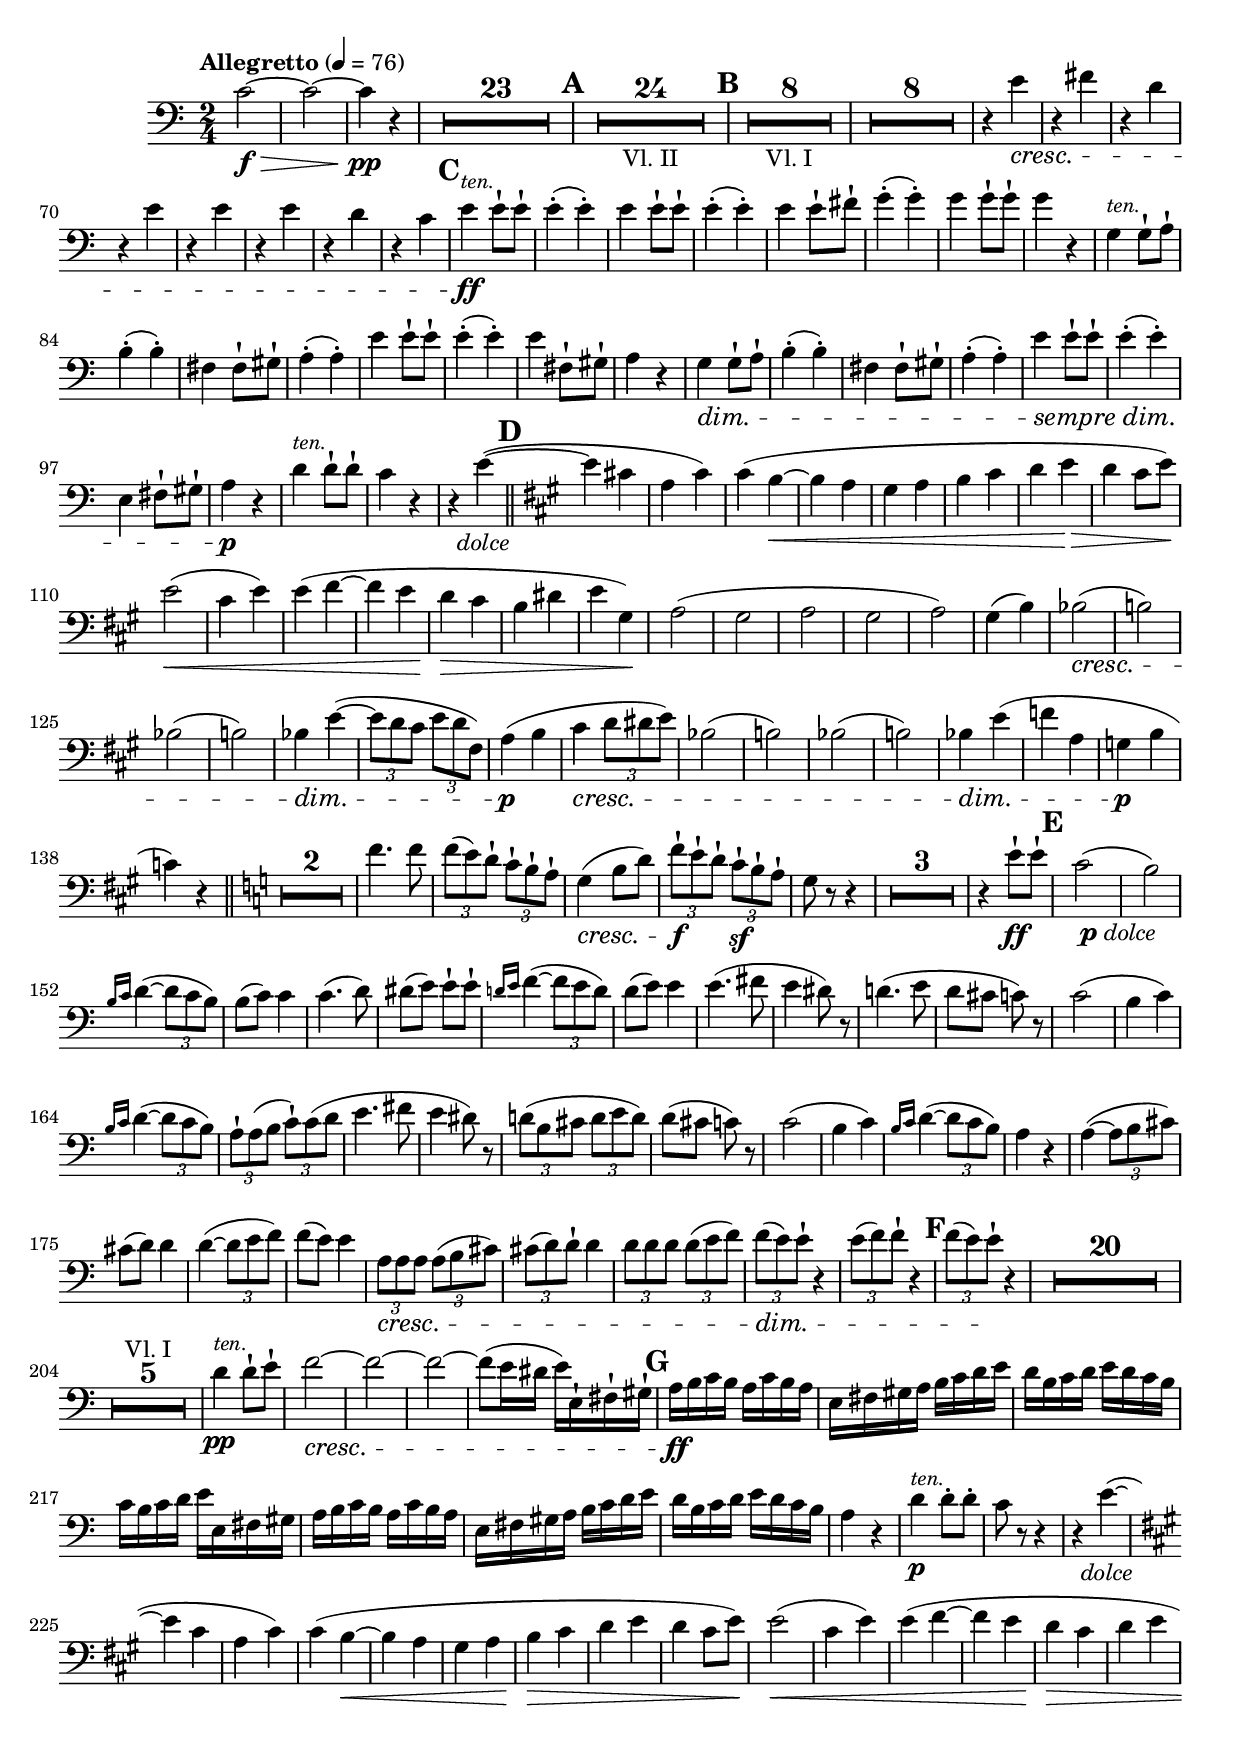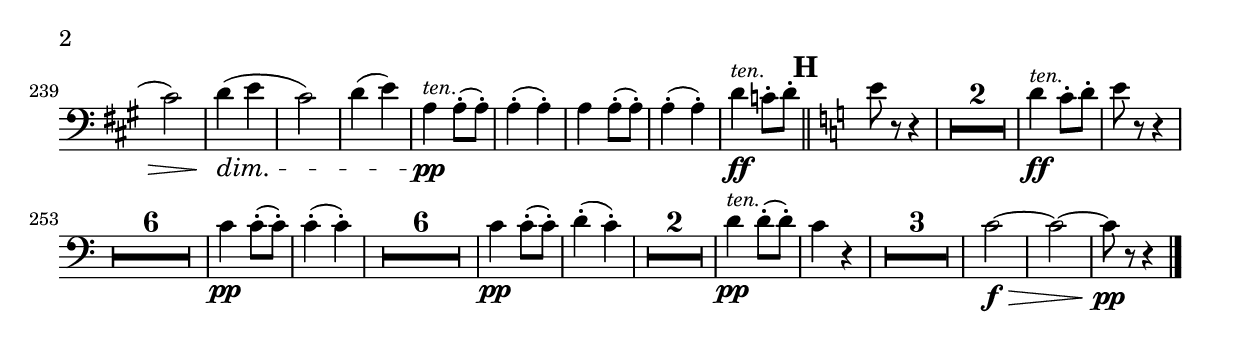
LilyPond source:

\version "2.24.3"

\include "../definitions.ly"

voicebeethovenHxmouvementCxbassonBxmd = \absolute {
\include "../parametres.ly"
\clef bass \time 2/4 \key a \minor \tempo "Allegretto" 4=76
 c'2~ \f\>  |
 c'2~  |
 c'4\pp r4  |
 R2*23  |
 \mark\default
 R2*24_\markup{Vl. II}  |
 \mark\default
 R2*8_\markup{Vl. I}  |
 R2*8  |
 r4 e'4 \cresc  |
 r4 fis'4  |
 r4 d'4  |
 r4 e'4  |
 r4 e'4  |
 r4 e'4  |
 r4 d'4  |
 r4 c'4  |
 \mark\default
 e'4\tenutotext \ff e'8-! e'8-!  |
 e'4-.( e'4-.)  |
 e'4 e'8-! e'8-!  |
 e'4-.( e'4-.)  |
 e'4 e'8-! fis'8-!  |
 g'4-.( g'4-.)  |
 g'4 g'8-! g'8-!  |
 g'4 r4  |
 g4\tenutotext g8-! a8-!  |
 b4-.( b4-.)  |
 fis4 fis8-! gis8-!  |
 a4-.( a4-.)  |
 e'4 e'8-! e'8-!  |
 e'4-.( e'4-.)  |
 e'4 fis8-! gis8-!  |
 a4 r4  |
 g4 \dim g8-! a8-!  |
 b4-.( b4-.)  |
 fis4 fis8-! gis8-!  |
 a4-.( a4-.)  |
 e'4 \sempredim e'8-! e'8-!  |
 e'4-.( e'4-.)  |
 e4 fis8-! gis8-!  |
 a4 \p r4  |
 d'4\tenutotext d'8-! d'8-!  |
 c'4 r4  |
 r4 e'4(~ \dolce \section  |
 \mark\default \barNumberCheck 102
 \key a \major e'4 cis'!4  |
 a4 cis'4)  |
 cis'4( b4~ \<  |
 b4 a4  |
 gis4 a4  |
 b4 cis'4  |
 d'4 e'4 \> |
 d'4 cis'8 e'8)  |
 e'2( \< |
 cis'4 e'4)  |
 e'4( fis'4~  |
 fis'4 e'4  |
 d'4 \> cis'4  |
 b4 dis'4  |
 e'4 gis4) \!  |
 a2(  |
 gis2  |
 a2  |
 gis2  |
 a2)  |
 gis4( b4)  |
 bes2( \cresc  |
 b2)  |
 bes2(  |
 b2)  |
 bes4 \dim e'4(~  |
 \tuplet 3/2 {e'8 d'8 cis'8} \tuplet 3/2 {e'8 d'8 fis8})  |
 a4( \p b4  |
 cis'4 \cresc \tuplet 3/2 {d'8 dis'8 e'8})  |
 bes2(  |
 b2)  |
 bes2(  |
 b2)  |
 bes4 \dim e'4(  |
 f'4 a4  |
 g4 \p b4  |
 c'4) r4 \section  |
 \key a \minor
 R2*2  |
 f'4. f'8  |
 \tuplet 3/2 {f'8( e'8) d'8-!} \tuplet 3/2 {c'8-! b8-! a8-!}  |
 g4( \cresc b8 d'8)  |
 \tuplet 3/2 {f'8-! \f e'8-! d'8-!} \tuplet 3/2 {c'8-! \sf b8-! a8-!}  |
 g8 r8 r4  |
 R2*3  |
 r4 e'8-! \ff e'8-!  |
 \mark\default \barNumberCheck 150
 c'2( \pdolce  |
 b2)  |
 \grace{b16 c'16} d'4(~ \tuplet 3/2 {d'8 c'8 b8})  |
 b8( c'8) c'4  |
 c'4.( d'8)  |
 dis'8( e'8) e'8-! e'8-!  |
 \grace{d'16 e'16} f'4(~ \tuplet 3/2 {f'8 e'8 d'8})  |
 d'8( e'8) e'4  |
 e'4.( fis'8  |
 e'4 dis'8) r8  |
 d'4.( e'8  |
 d'8 cis'8 c'8) r8  |
 c'2(  |
 b4 c'4)  |
 \grace{b16 c'} d'4(~ \tuplet 3/2 {d'8 c'8 b8})  |
 \tuplet 3/2 {a8-! a8( b8} \tuplet 3/2 {c'8-!) c'8( d'8}  |
 e'4. fis'8  |
 e'4 dis'8) r8  |
\tuplet 3/2 {d'8( b8 cis'8} \tuplet 3/2 {d'8 e'8 d'8})  |
 d'8( cis'8 c'8) r8  |
 c'2(  |
 b4 c'4)  |
 \grace{b16 c'} d'4(~ \tuplet 3/2 {d'8 c'8 b8})  |
 a4 r4  |
 a4(~ \tuplet 3/2 {a8 b8 cis'8})  |
 cis'8( d'8) d'4  |
 d'4(~ \tuplet 3/2 {d'8 e'8 f'8})  |
 f'8( e'8) e'4  |
 \tuplet 3/2 {a8 \cresc a8 a8} \tuplet 3/2 {a8( b8 cis'8)}  |
\tuplet 3/2 {cis'8( d'8) d'8-!} d'4  |
\tuplet 3/2 {d'8 d'8 d'8} \tuplet 3/2 {d'8( e'8 f'8)}  |
 \tuplet 3/2 {f'8( \dim e'8 ) e'8-!} r4  |
\tuplet 3/2 {e'8( f'8) f'8-!} r4  |
\mark\default \barNumberCheck 183
 \tuplet 3/2 {f'8( e'8) e'8-! \!} r4  |
 R2*20  |
 R2*5^\markup{Vl. I}  |
 d'4\tenutotext \pp d'8-! e'8-!  |
 f'2~ \cresc  |
 f'2~  |
 f'2~  |
 f'8( e'16 dis'16 e'16) e16-! fis16-! gis16-!  |
 \mark\default \barNumberCheck 214
 a16 \ff b16 c'16 b16 a16 c'16 b16 a16  |
 e16 fis16 gis16 a16 b16 c'16 d'16 e'16  |
 d'16 b16 c'16 d'16 e'16 d'16 c'16 b16  |
 c'16 b16 c'16 d'16 e'16 e16 fis16 gis16  |
 a16 b16 c'16 b16 a16 c'16 b16 a16  |
 e16 fis16 gis16 a16 b16 c'16 d'16 e'16  |
 d'16 b16 c'16 d'16 e'16 d'16 c'16 b16  |
 a4 r4  |
 d'4\tenutotext \p d'8-. d'8-.  |
 c'8 r8 r4  |
 r4 e'4(~ \dolce  |
 \key a \major
 e'4 cis'4  |
 a4 cis'4 ) |
 cis'4( b4~ \<  |
 b4 a4  |
 gis4 a4  |
 b4 \> cis'4  |
 d'4 e'4  |
 d'4 cis'8 e'8)  |
 e'2( \<  |
 cis'4 e'4)  |
 e'4( fis'4~  |
 fis'4 e'4  |
 d'4 \> cis'4  |
 d'4 e'4  |
 cis'2)  |
 d'4( \dim e'4  |
 cis'2)  |
 d'4( e'4)  |
 a4\tenutotext \pp a8-.( a8-.)  |
 a4-.( a4-.)  |
 a4 a8-.( a8-.)  |
 a4-.( a4-.)  |
 d'4\tenutotext \ff c'8-. d'8-. \section  |
 \mark\default \barNumberCheck 248
 \key a \minor e'8 r8 r4  |
 R2*2  |
 d'4\tenutotext \ff c'8-. d'8-.  |
 e'8 r8 r4  |
 R2*6  |
 c'4 \pp c'8-.( c'8-.)  |
 c'4-.( c'4-.)  |
 R2*6  |
 c'4 \pp c'8-.( c'8-.)  |
 d'4-.( c'4-.)  |
 R2*2  |
 d'4\tenutotext \pp d'8-.( d'8-.)  |
 c'4 r4  |
 R2*3  |
 c'2~ \f\>  |
 c'2~  |
 c'8 \pp r8 r4  \fine |
 }



\score {
  \new Staff \voicebeethovenHxmouvementCxbassonBxmd
  \layout { }
}
